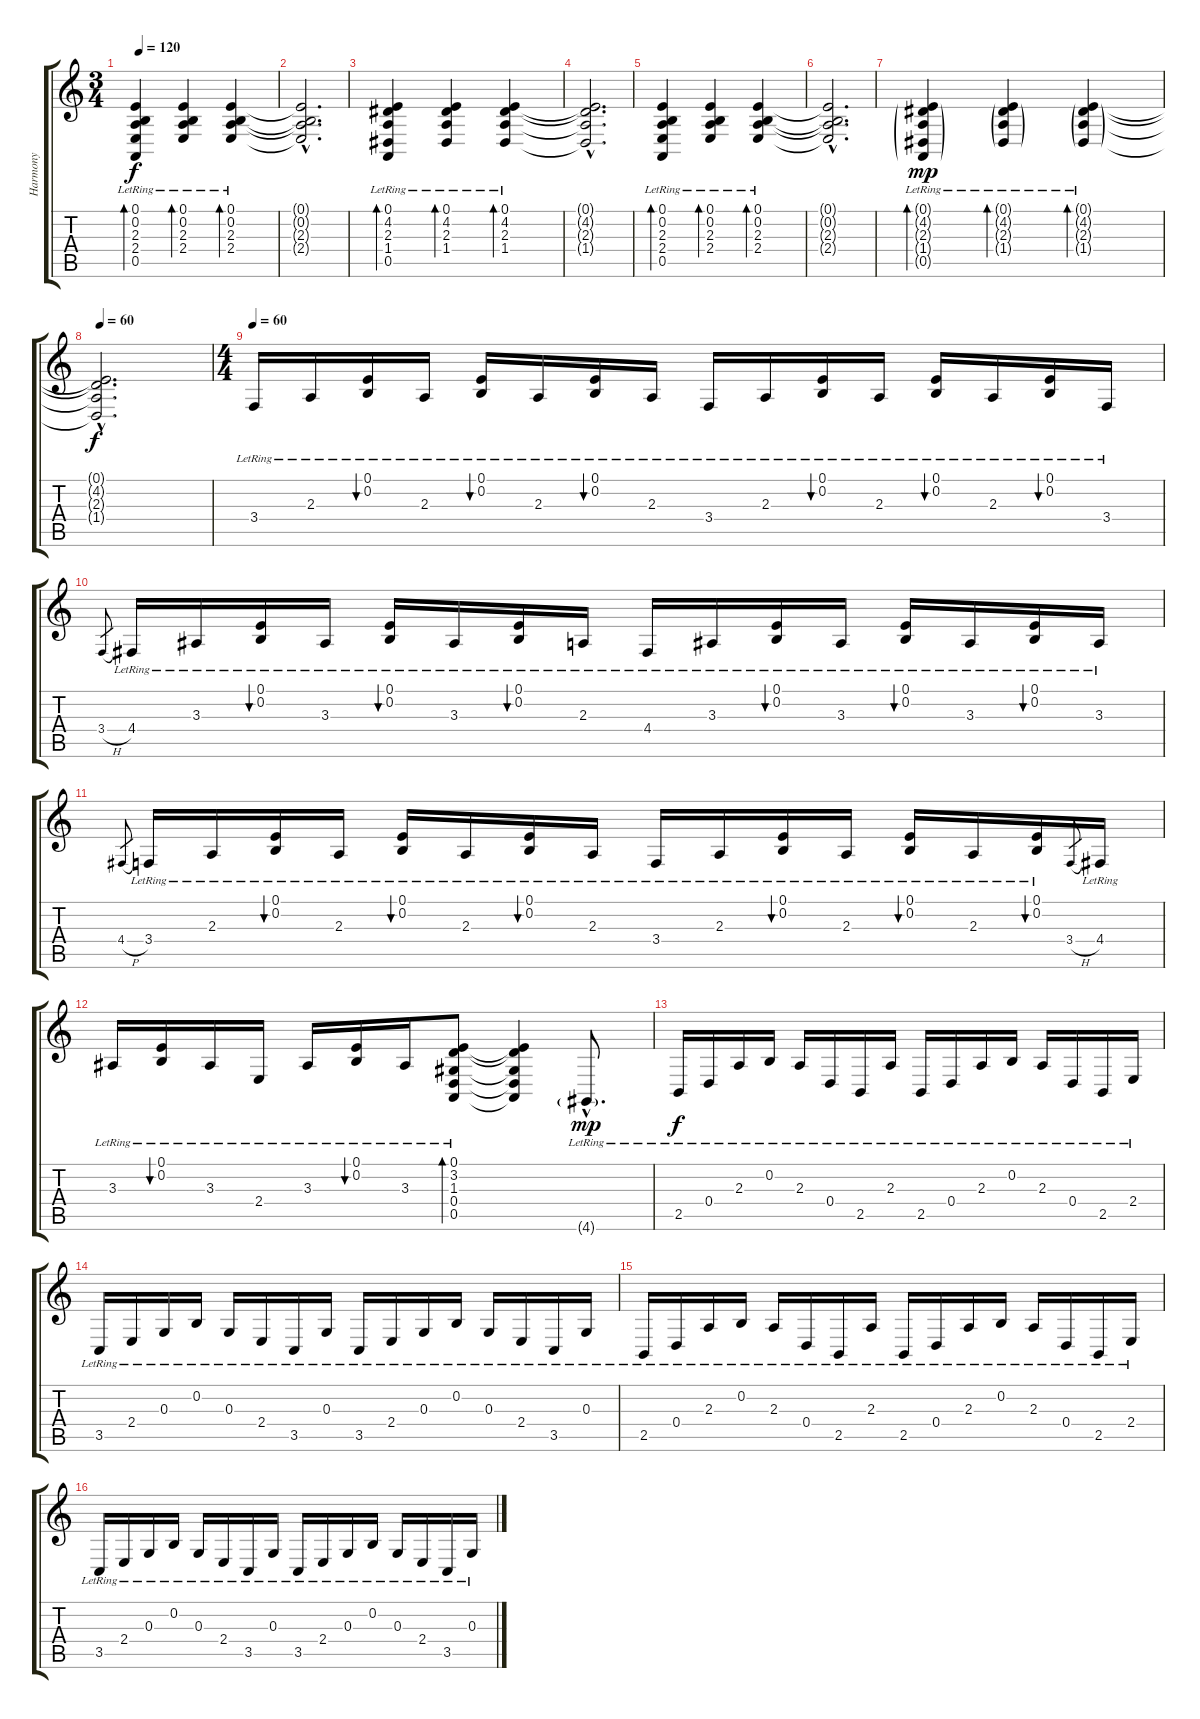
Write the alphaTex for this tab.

\track ("Harmony" "Harmony") {instrument acousticgrandpiano}
\staff {score tabs}
\tuning (E4 B3 G3 D3 A2 E2) {hide}
\ts (3 4)
\tempo 120
\clef g2
\ks c
(0.1{lr} 0.2{lr} 2.3{lr} 2.4{lr} 0.5{lr}).4{bd 480 dy f volume 16} (0.1{lr} 0.2{lr} 2.3{lr} 2.4{lr}).4{bd 480} (0.1{lr} 0.2{lr} 2.3{lr} 2.4{lr}).4{bd 480} |
(0.1{hac t} 0.2{hac t} 2.3{hac t} 2.4{hac t}).2{d} |
(0.1{lr} 4.2{lr} 2.3{lr} 1.4{lr} 0.5{lr}).4{bd 480 volume 13} (0.1{lr} 4.2{lr} 2.3{lr} 1.4{lr}).4{bd 480} (0.1{lr} 4.2{lr} 2.3{lr} 1.4{lr}).4{bd 480} |
(0.1{hac t} 4.2{hac t} 2.3{hac t} 1.4{hac t}).2{d} |
(0.1{lr} 0.2{lr} 2.3{lr} 2.4{lr} 0.5{lr}).4{bd 480 volume 10} (0.1{lr} 0.2{lr} 2.3{lr} 2.4{lr}).4{bd 480} (0.1{lr} 0.2{lr} 2.3{lr} 2.4{lr}).4{bd 480} |
(0.1{hac t} 0.2{hac t} 2.3{hac t} 2.4{hac t}).2{d} |
(0.1{g lr} 4.2{g lr} 2.3{g lr} 1.4{g lr} 0.5{g lr}).4{bd 480 dy mp volume 0} (0.1{g lr} 4.2{g lr} 2.3{g lr} 1.4{g lr}).4{bd 480} (0.1{g lr} 4.2{g lr} 2.3{g lr} 1.4{g lr}).4{bd 480} |
\tempo 60
(0.1{hac t} 4.2{hac t} 2.3{hac t} 1.4{hac t}).2{d dy f volume 13 balance 16} |
\ts (4 4)
\tempo 60
3.4{lr}.16{balance 0} 2.3{lr}.16 (0.1{lr} 0.2{lr}).16{bu 480} 2.3{lr}.16 (0.1{lr} 0.2{lr}).16{bu 480} 2.3{lr}.16 (0.1{lr} 0.2{lr}).16{bu 480} 2.3{lr}.16 3.4{lr}.16 2.3{lr}.16 (0.1{lr} 0.2{lr}).16{bu 480} 2.3{lr}.16 (0.1{lr} 0.2{lr}).16{bu 480} 2.3{lr}.16 (0.1{lr} 0.2{lr}).16{bu 480} 3.4{lr}.16 |
3.4{h}.8{gr} 4.4{lr}.16 3.3{lr}.16 (0.1{lr} 0.2{lr}).16{bu 480} 3.3{lr}.16 (0.1{lr} 0.2{lr}).16{bu 480} 3.3{lr}.16 (0.1{lr} 0.2{lr}).16{bu 480} 2.3{lr}.16 4.4{lr}.16 3.3{lr}.16 (0.1{lr} 0.2{lr}).16{bu 480} 3.3{lr}.16 (0.1{lr} 0.2{lr}).16{bu 480} 3.3{lr}.16 (0.1{lr} 0.2{lr}).16{bu 480} 3.3{lr}.16 |
4.4{h}.8{gr} 3.4{lr}.16{balance 16} 2.3{lr}.16 (0.1{lr} 0.2{lr}).16{bu 480} 2.3{lr}.16 (0.1{lr} 0.2{lr}).16{bu 480} 2.3{lr}.16 (0.1{lr} 0.2{lr}).16{bu 480} 2.3{lr}.16 3.4{lr}.16 2.3{lr}.16 (0.1{lr} 0.2{lr}).16{bu 480} 2.3{lr}.16 (0.1{lr} 0.2{lr}).16{bu 480} 2.3{lr}.16 (0.1{lr} 0.2{lr}).16{bu 480} 3.4{h}.8{gr} 4.4{lr}.16 |
3.3{lr}.16 (0.1{lr} 0.2{lr}).16{bu 480} 3.3{lr}.16 2.4{lr}.16 3.3{lr}.16 (0.1{lr} 0.2{lr}).16{bu 480} 3.3{lr}.16 (0.1{lr} 3.2{lr} 1.3{lr} 0.4{lr} 0.5{lr}).8{bd 480} (0.1{t} 3.2{t} 1.3{t} 0.4{t} 0.5{t}).4 4.6{g hac lr}.8{d dy mp balance 8} |
2.5{lr}.16{dy f} 0.4{lr}.16 2.3{lr}.16 0.2{lr}.16 2.3{lr}.16 0.4{lr}.16 2.5{lr}.16 2.3{lr}.16 2.5{lr}.16 0.4{lr}.16 2.3{lr}.16 0.2{lr}.16 2.3{lr}.16 0.4{lr}.16 2.5{lr}.16 2.4{lr}.16 |
3.5{lr}.16 2.4{lr}.16 0.3{lr}.16 0.2{lr}.16 0.3{lr}.16 2.4{lr}.16 3.5{lr}.16 0.3{lr}.16 3.5{lr}.16 2.4{lr}.16 0.3{lr}.16 0.2{lr}.16 0.3{lr}.16 2.4{lr}.16 3.5{lr}.16 0.3{lr}.16 |
2.5{lr}.16 0.4{lr}.16 2.3{lr}.16 0.2{lr}.16 2.3{lr}.16 0.4{lr}.16 2.5{lr}.16 2.3{lr}.16 2.5{lr}.16 0.4{lr}.16 2.3{lr}.16 0.2{lr}.16 2.3{lr}.16 0.4{lr}.16 2.5{lr}.16 2.4{lr}.16 |
3.5{lr}.16 2.4{lr}.16 0.3{lr}.16 0.2{lr}.16 0.3{lr}.16 2.4{lr}.16 3.5{lr}.16 0.3{lr}.16 3.5{lr}.16 2.4{lr}.16 0.3{lr}.16 0.2{lr}.16 0.3{lr}.16 2.4{lr}.16 3.5{lr}.16 0.3{lr}.16
